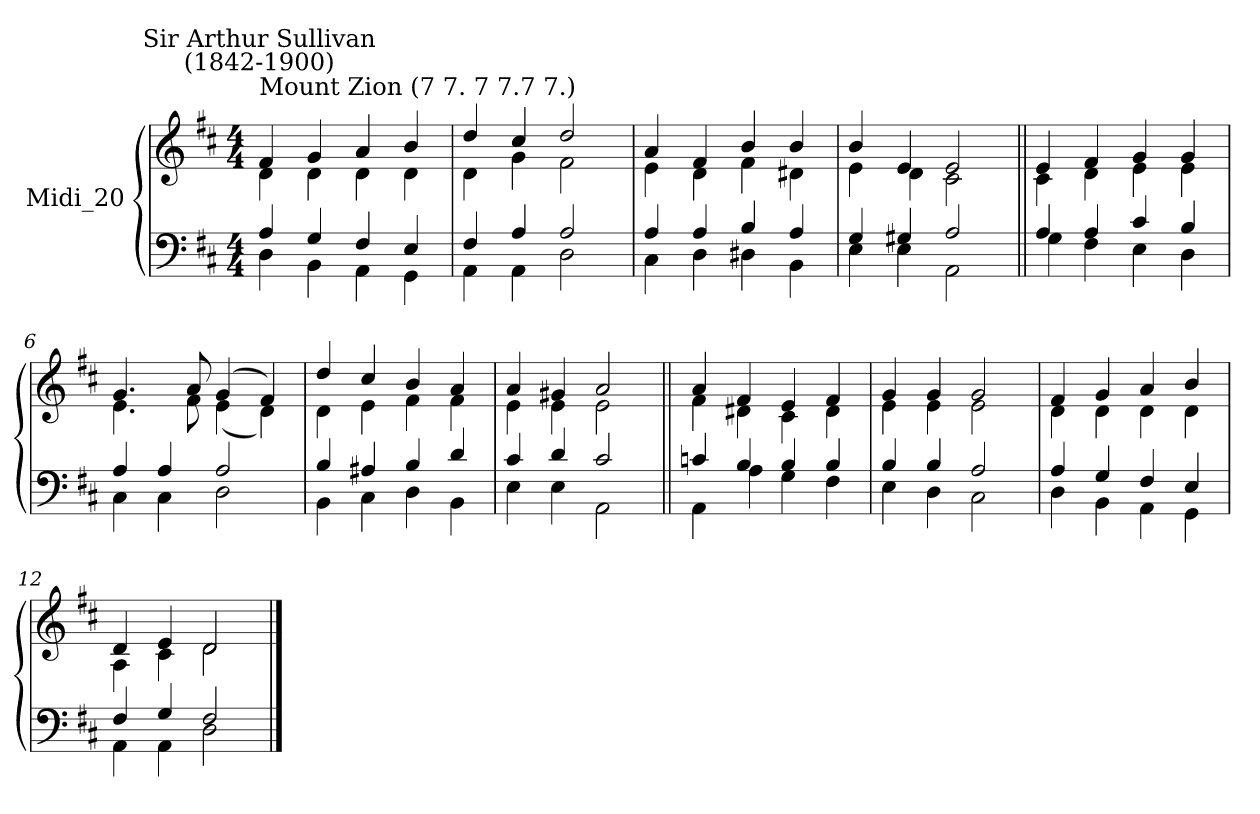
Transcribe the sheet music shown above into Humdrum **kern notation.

**kern	**kern
*part2	*part1
*staff2	*staff1
*I"Midi_20	*I"Midi_20
*clefF4	*clefG2
*k[f#c#]	*k[f#c#]
*D:	*D:
*M4/4	*M4/4
=1	=1
*^	*^
!	!	!LO:TX:a:t=Mount Zion (7 7. 7 7.7 7.)	!
!	!	!LO:TX:a:cj:t=Sir Arthur Sullivan\n(1842-1900)	!
4A/	4D\	4f#/	4d\
4G/	4BB\	4g/	4d\
4F#/	4AA\	4a/	4d\
4E/	4GG\	4b/	4d\
=2	=2	=2	=2
4F#/	4AA\	4dd/	4d\
4A/	4AA\	4cc#/	4g\
2A/	2D\	2dd/	2f#\
=3	=3	=3	=3
4A/	4C#\	4a/	4e\
4A/	4D\	4f#/	4d\
4B/	4D#X\	4b/	4f#\
4A/	4BB\	4b/	4d#X\
=4	=4	=4	=4
4G/	4E\	4b/	4e\
4G#X/	4E\	4e/	4d\
2A/	2AA\	2e/	2c#\
!!LO:LB:g=z	!!
=5||	=5||	=5||	=5||
4A/	4G\	4e/	4c#\
4A/	4F#\	4f#/	4d\
4c#/	4E\	4g/	4e\
4B/	4D\	4g/	4e\
=6	=6	=6	=6
4A/	4C#\	4.g/	4.e\
4A/	4C#\	.	.
.	.	8a/	8f#\
2A/	2D\	(>4g/	(<4e\
.	.	4f#/)	4d\)
=7	=7	=7	=7
4B/	4BB\	4dd/	4d\
4A#X/	4C#\	4cc#/	4e\
4B/	4D\	4b/	4f#\
4d/	4BB\	4a/	4f#\
=8	=8	=8	=8
4c#/	4E\	4a/	4e\
4d/	4E\	4g#X/	4e\
2c#/	2AA\	2a/	2e\
!!LO:LB:g=z	!!
=9||	=9||	=9||	=9||
4cn/	4AA\	4a/	4f#\
4B/	4A\	4f#/	4d#X\
4B/	4G\	4e/	4c#\
4B/	4F#\	4f#/	4d#\
=10	=10	=10	=10
4B/	4E\	4g/	4e\
4B/	4D\	4g/	4e\
2A/	2C#\	2g/	2e\
=11	=11	=11	=11
4A/	4D\	4f#/	4d\
4G/	4BB\	4g/	4d\
4F#/	4AA\	4a/	4d\
4E/	4GG\	4b/	4d\
=12	=12	=12	=12
4F#/	4AA\	4d/	4A\
4G/	4AA\	4e/	4c#\
2F#/	2D\	2d/	2d\
*v	*v	*	*
*	*v	*v
==	==
*-	*-
